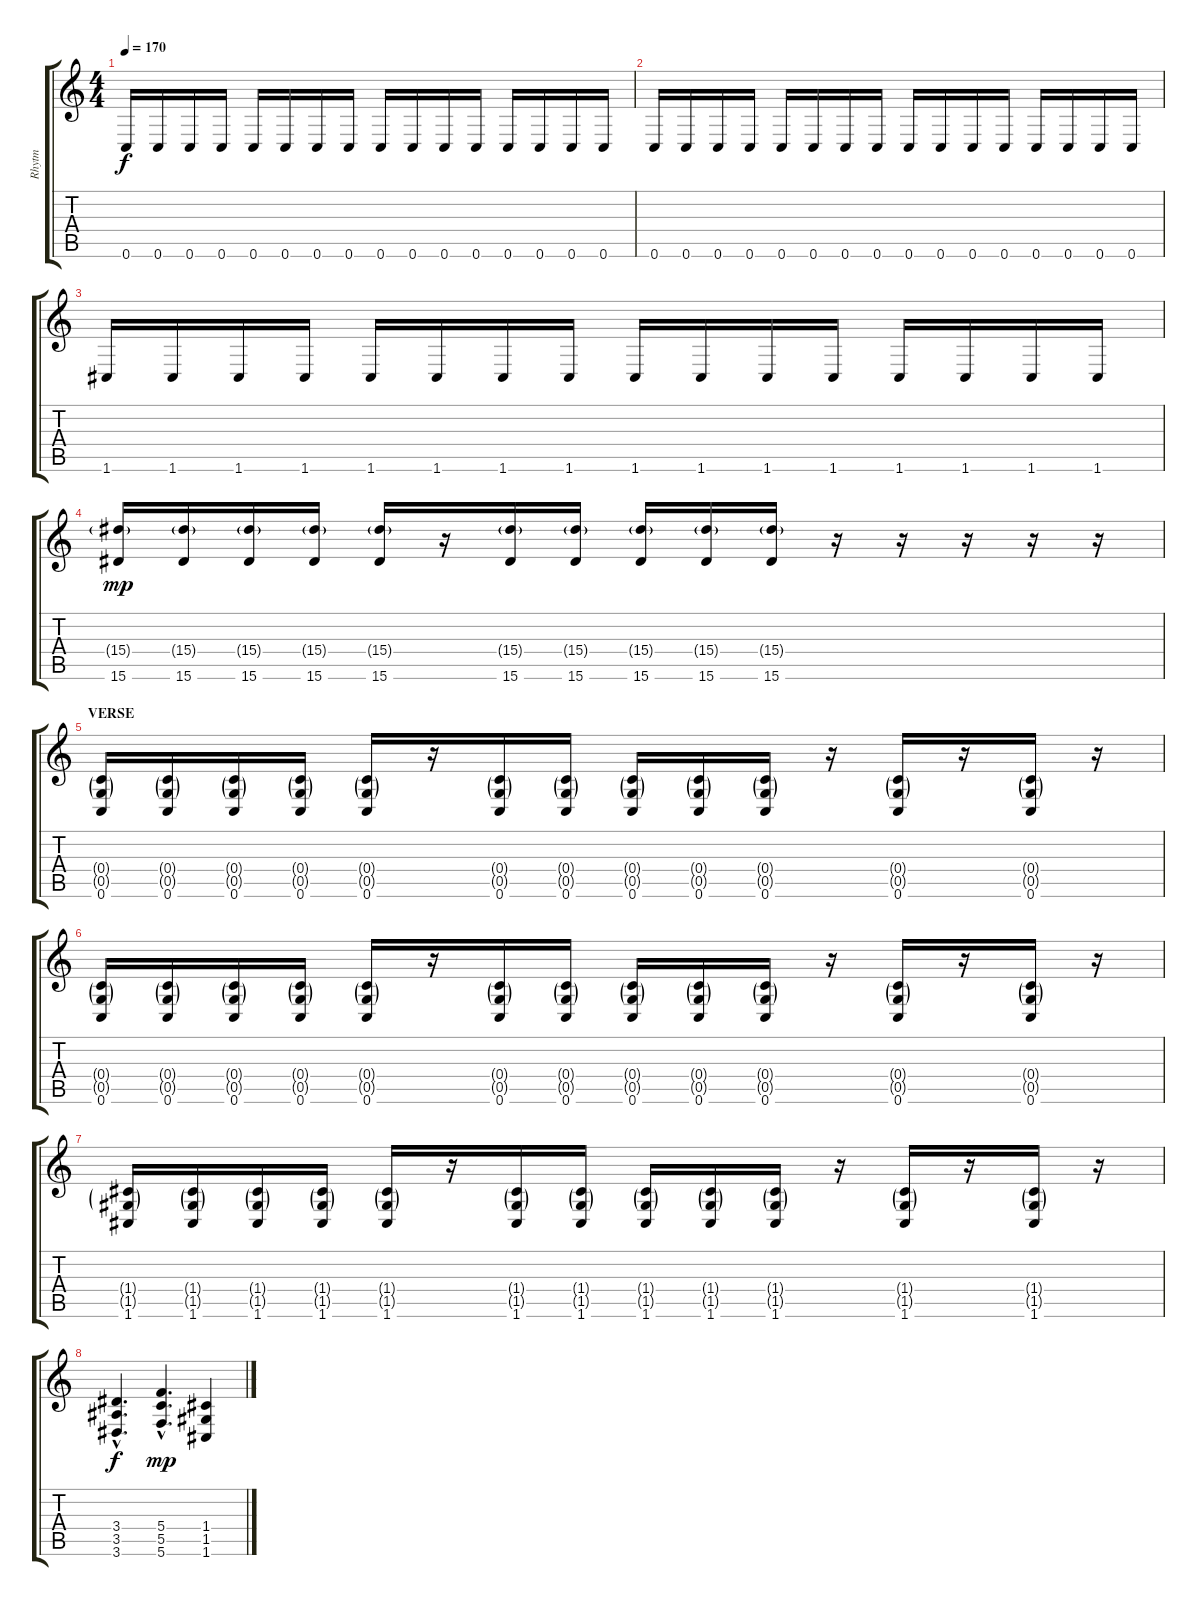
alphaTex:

\track ("Rhytm" "Rhytm") {instrument distortionguitar}
\staff {score tabs}
\tuning (D4 A3 F3 C3 G2 C2) {hide}
\ts (4 4)
\tempo 170
\clef g2
\ks c
0.6.16{dy f} 0.6.16 0.6.16 0.6.16 0.6.16 0.6.16 0.6.16 0.6.16 0.6.16 0.6.16 0.6.16 0.6.16 0.6.16 0.6.16 0.6.16 0.6.16 |
0.6.16 0.6.16 0.6.16 0.6.16 0.6.16 0.6.16 0.6.16 0.6.16 0.6.16 0.6.16 0.6.16 0.6.16 0.6.16 0.6.16 0.6.16 0.6.16 |
1.6.16 1.6.16 1.6.16 1.6.16 1.6.16 1.6.16 1.6.16 1.6.16 1.6.16 1.6.16 1.6.16 1.6.16 1.6.16 1.6.16 1.6.16 1.6.16 |
(15.4{g} 15.6).16{dy mp} (15.4{g} 15.6).16 (15.4{g} 15.6).16 (15.4{g} 15.6).16 (15.4{g} 15.6).16 r.16 (15.4{g} 15.6).16 (15.4{g} 15.6).16 (15.4{g} 15.6).16 (15.4{g} 15.6).16 (15.4{g} 15.6).16 r.16 r.16 r.16 r.16 r.16 |
\section ("" "VERSE")
(0.4{g} 0.5{g} 0.6).16 (0.4{g} 0.5{g} 0.6).16 (0.4{g} 0.5{g} 0.6).16 (0.4{g} 0.5{g} 0.6).16 (0.4{g} 0.5{g} 0.6).16 r.16 (0.4{g} 0.5{g} 0.6).16 (0.4{g} 0.5{g} 0.6).16 (0.4{g} 0.5{g} 0.6).16 (0.4{g} 0.5{g} 0.6).16 (0.4{g} 0.5{g} 0.6).16 r.16 (0.4{g} 0.5{g} 0.6).16 r.16 (0.4{g} 0.5{g} 0.6).16 r.16 |
(0.4{g} 0.5{g} 0.6).16 (0.4{g} 0.5{g} 0.6).16 (0.4{g} 0.5{g} 0.6).16 (0.4{g} 0.5{g} 0.6).16 (0.4{g} 0.5{g} 0.6).16 r.16 (0.4{g} 0.5{g} 0.6).16 (0.4{g} 0.5{g} 0.6).16 (0.4{g} 0.5{g} 0.6).16 (0.4{g} 0.5{g} 0.6).16 (0.4{g} 0.5{g} 0.6).16 r.16 (0.4{g} 0.5{g} 0.6).16 r.16 (0.4{g} 0.5{g} 0.6).16 r.16 |
(1.4{g} 1.5{g} 1.6).16 (1.4{g} 1.5{g} 1.6).16 (1.4{g} 1.5{g} 1.6).16 (1.4{g} 1.5{g} 1.6).16 (1.4{g} 1.5{g} 1.6).16 r.16 (1.4{g} 1.5{g} 1.6).16 (1.4{g} 1.5{g} 1.6).16 (1.4{g} 1.5{g} 1.6).16 (1.4{g} 1.5{g} 1.6).16 (1.4{g} 1.5{g} 1.6).16 r.16 (1.4{g} 1.5{g} 1.6).16 r.16 (1.4{g} 1.5{g} 1.6).16 r.16 |
(3.4{hac} 3.5{hac} 3.6{hac}).4{d dy f} (5.4{hac} 5.5{hac} 5.6{hac}).4{d dy mp} (1.4 1.5 1.6).4
